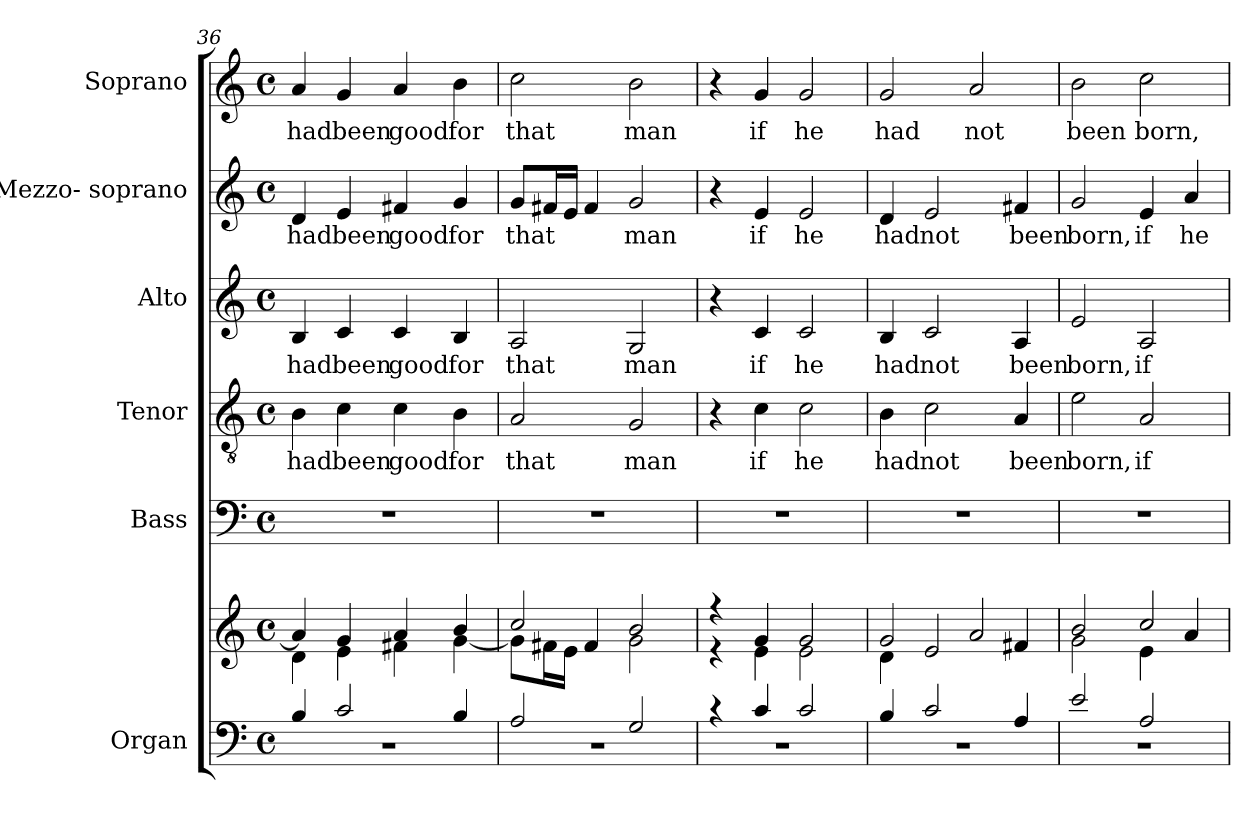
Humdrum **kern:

**kern	**kern	**kern	**kern	**text	**kern	**text	**kern	**text	**kern	**text
*part6	*part6	*part5	*part4	*part4	*part3	*part3	*part2	*part2	*part1	*part1
*staff7	*staff6	*staff5	*staff4	*staff4	*staff3	*staff3	*staff2	*staff2	*staff1	*staff1
*I"Organ	*	*I"Bass	*I"Tenor	*	*I"Alto	*	*I"Mezzo- soprano	*	*I"Soprano	*
*I'Org.	*	*I'B	*I'T.	*	*I'A	*	*I'M-S.	*	*I'S	*
!!LO:LB:g=z
*clefF4	*clefG2	*clefF4	*clefGv2	*	*clefG2	*	*clefG2	*	*clefG2	*
*	*	*	*ITrd7c12	*	*	*	*	*	*	*
*k[]	*k[]	*k[]	*k[]	*	*k[]	*	*k[]	*	*k[]	*
*C:	*C:	*C:	*C:	*	*C:	*	*C:	*	*C:	*
*M4/4	*M4/4	*M4/4	*M4/4	*	*M4/4	*	*M4/4	*	*M4/4	*
*met(c)	*met(c)	*met(c)	*met(c)	*	*met(c)	*	*met(c)	*	*met(c)	*
=36	=36	=36	=36	=36	=36	=36	=36	=36	=36	=36
*^	*^	*	*	*	*	*	*	*	*	*
!	!	!	!	!	!	!LO:LY:b:color=#000000	!	!	!	!	!	!
!	!	!	!	!	!	!	!	!LO:LY:b:color=#000000	!	!	!	!
!	!	!	!	!	!	!	!	!	!	!LO:LY:b:color=#000000	!	!
!	!	!	!	!	!	!	!	!	!	!	!	!LO:LY:b:color=#000000
4Bi/	1r	4ai/]	4di\	1r	4BBi\	had	4Bi/	had	4di/	had	4ai/	had
!	!	!	!	!	!	!LO:LY:b:color=#000000	!	!	!	!	!	!
!	!	!	!	!	!	!	!	!LO:LY:b:color=#000000	!	!	!	!
!	!	!	!	!	!	!	!	!	!	!LO:LY:b:color=#000000	!	!
!	!	!	!	!	!	!	!	!	!	!	!	!LO:LY:b:color=#000000
2ci/	.	4gi/	4ei\	.	4Ci\	been	4ci/	been	4ei/	been	4gi/	been
!	!	!	!	!	!	!LO:LY:b:color=#000000	!	!	!	!	!	!
!	!	!	!	!	!	!	!	!LO:LY:b:color=#000000	!	!	!	!
!	!	!	!	!	!	!	!	!	!	!LO:LY:b:color=#000000	!	!
!	!	!	!	!	!	!	!	!	!	!	!	!LO:LY:b:color=#000000
.	.	4ai/	4f#Xi\	.	4Ci\	good	4ci/	good	4f#Xi/	good	4ai/	good
!	!	!	!	!	!	!LO:LY:b:color=#000000	!	!	!	!	!	!
!	!	!	!	!	!	!	!	!LO:LY:b:color=#000000	!	!	!	!
!	!	!	!	!	!	!	!	!	!	!LO:LY:b:color=#000000	!	!
!	!	!	!	!	!	!	!	!	!	!	!	!LO:LY:b:color=#000000
4Bi/	.	4bi/	[4gi\	.	4BBi\	for	4Bi/	for	4gi/	for	4bi\	for
=37	=37	=37	=37	=37	=37	=37	=37	=37	=37	=37	=37	=37
!	!	!	!	!	!	!LO:LY:b:color=#000000	!	!	!	!	!	!
!	!	!	!	!	!	!	!	!LO:LY:b:color=#000000	!	!	!	!
!	!	!	!	!	!	!	!	!	!	!LO:LY:b:color=#000000	!	!
!	!	!	!	!	!	!	!	!	!	!	!	!LO:LY:b:color=#000000
2Ai/	1r	2cci/	8gi\L]	1r	2AAi/	that	2Ai/	that	8gi/L	that	2cci\	that
.	.	.	16f#Xi\L	.	.	.	.	.	16f#Xi/L	.	.	.
.	.	.	16ei\JJ	.	.	.	.	.	16ei/JJ	.	.	.
.	.	.	4f#i/	.	.	.	.	.	4f#i/	.	.	.
!	!	!	!	!	!	!LO:LY:b:color=#000000	!	!	!	!	!	!
!	!	!	!	!	!	!	!	!LO:LY:b:color=#000000	!	!	!	!
!	!	!	!	!	!	!	!	!	!	!LO:LY:b:color=#000000	!	!
!	!	!	!	!	!	!	!	!	!	!	!	!LO:LY:b:color=#000000
2Gi/	.	2bi/	2gi\	.	2GGi/	man	2Gi/	man	2gi/	man	2bi\	man
=38	=38	=38	=38	=38	=38	=38	=38	=38	=38	=38	=38	=38
4r	1r	4r	4r	1r	4r	.	4r	.	4r	.	4r	.
!	!	!	!	!	!	!LO:LY:b:color=#000000	!	!	!	!	!	!
!	!	!	!	!	!	!	!	!LO:LY:b:color=#000000	!	!	!	!
!	!	!	!	!	!	!	!	!	!	!LO:LY:b:color=#000000	!	!
!	!	!	!	!	!	!	!	!	!	!	!	!LO:LY:b:color=#000000
4ci/	.	4gi/	4ei\	.	4Ci\	if	4ci/	if	4ei/	if	4gi/	if
!	!	!	!	!	!	!LO:LY:b:color=#000000	!	!	!	!	!	!
!	!	!	!	!	!	!	!	!LO:LY:b:color=#000000	!	!	!	!
!	!	!	!	!	!	!	!	!	!	!LO:LY:b:color=#000000	!	!
!	!	!	!	!	!	!	!	!	!	!	!	!LO:LY:b:color=#000000
2ci/	.	2gi/	2ei\	.	2Ci\	he	2ci/	he	2ei/	he	2gi/	he
=39	=39	=39	=39	=39	=39	=39	=39	=39	=39	=39	=39	=39
!	!	!	!	!	!	!LO:LY:b:color=#000000	!	!	!	!	!	!
!	!	!	!	!	!	!	!	!LO:LY:b:color=#000000	!	!	!	!
!	!	!	!	!	!	!	!	!	!	!LO:LY:b:color=#000000	!	!
!	!	!	!	!	!	!	!	!	!	!	!	!LO:LY:b:color=#000000
4Bi/	1r	2gi/	4di\	1r	4BBi\	had	4Bi/	had	4di/	had	2gi/	had
!	!	!	!	!	!	!LO:LY:b:color=#000000	!	!	!	!	!	!
!	!	!	!	!	!	!	!	!LO:LY:b:color=#000000	!	!	!	!
!	!	!	!	!	!	!	!	!	!	!LO:LY:b:color=#000000	!	!
2ci/	.	.	2ei/	.	2Ci\	not	2ci/	not	2ei/	not	.	.
!	!	!	!	!	!	!	!	!	!	!	!	!LO:LY:b:color=#000000
.	.	2ai/	.	.	.	.	.	.	.	.	2ai/	not
!	!	!	!	!	!	!LO:LY:b:color=#000000	!	!	!	!	!	!
!	!	!	!	!	!	!	!	!LO:LY:b:color=#000000	!	!	!	!
!	!	!	!	!	!	!	!	!	!	!LO:LY:b:color=#000000	!	!
4Ai/	.	.	4f#Xi/	.	4AAi/	been	4Ai/	been	4f#Xi/	been	.	.
!!LO:PB:g=z
=40	=40	=40	=40	=40	=40	=40	=40	=40	=40	=40	=40	=40
!	!	!	!	!	!	!LO:LY:b:color=#000000	!	!	!	!	!	!
!	!	!	!	!	!	!	!	!LO:LY:b:color=#000000	!	!	!	!
!	!	!	!	!	!	!	!	!	!	!LO:LY:b:color=#000000	!	!
!	!	!	!	!	!	!	!	!	!	!	!	!LO:LY:b:color=#000000
2ei/	1r	2bi/	2gi\	1r	2Ei\	born,	2ei/	born,	2gi/	born,	2bi\	been
!	!	!	!	!	!	!LO:LY:b:color=#000000	!	!	!	!	!	!
!	!	!	!	!	!	!	!	!LO:LY:b:color=#000000	!	!	!	!
!	!	!	!	!	!	!	!	!	!	!LO:LY:b:color=#000000	!	!
!	!	!	!	!	!	!	!	!	!	!	!	!LO:LY:b:color=#000000
2Ai/	.	2cci/	4ei\	.	2AAi/	if	2Ai/	if	4ei/	if	2cci\	born,
!	!	!	!	!	!	!	!	!	!	!LO:LY:b:color=#000000	!	!
.	.	.	4ai/	.	.	.	.	.	4ai/	he	.	.
*v	*v	*	*	*	*	*	*	*	*	*	*	*
*	*v	*v	*	*	*	*	*	*	*	*	*
=	=	=	=	=	=	=	=	=	=	=
*-	*-	*-	*-	*-	*-	*-	*-	*-	*-	*-
